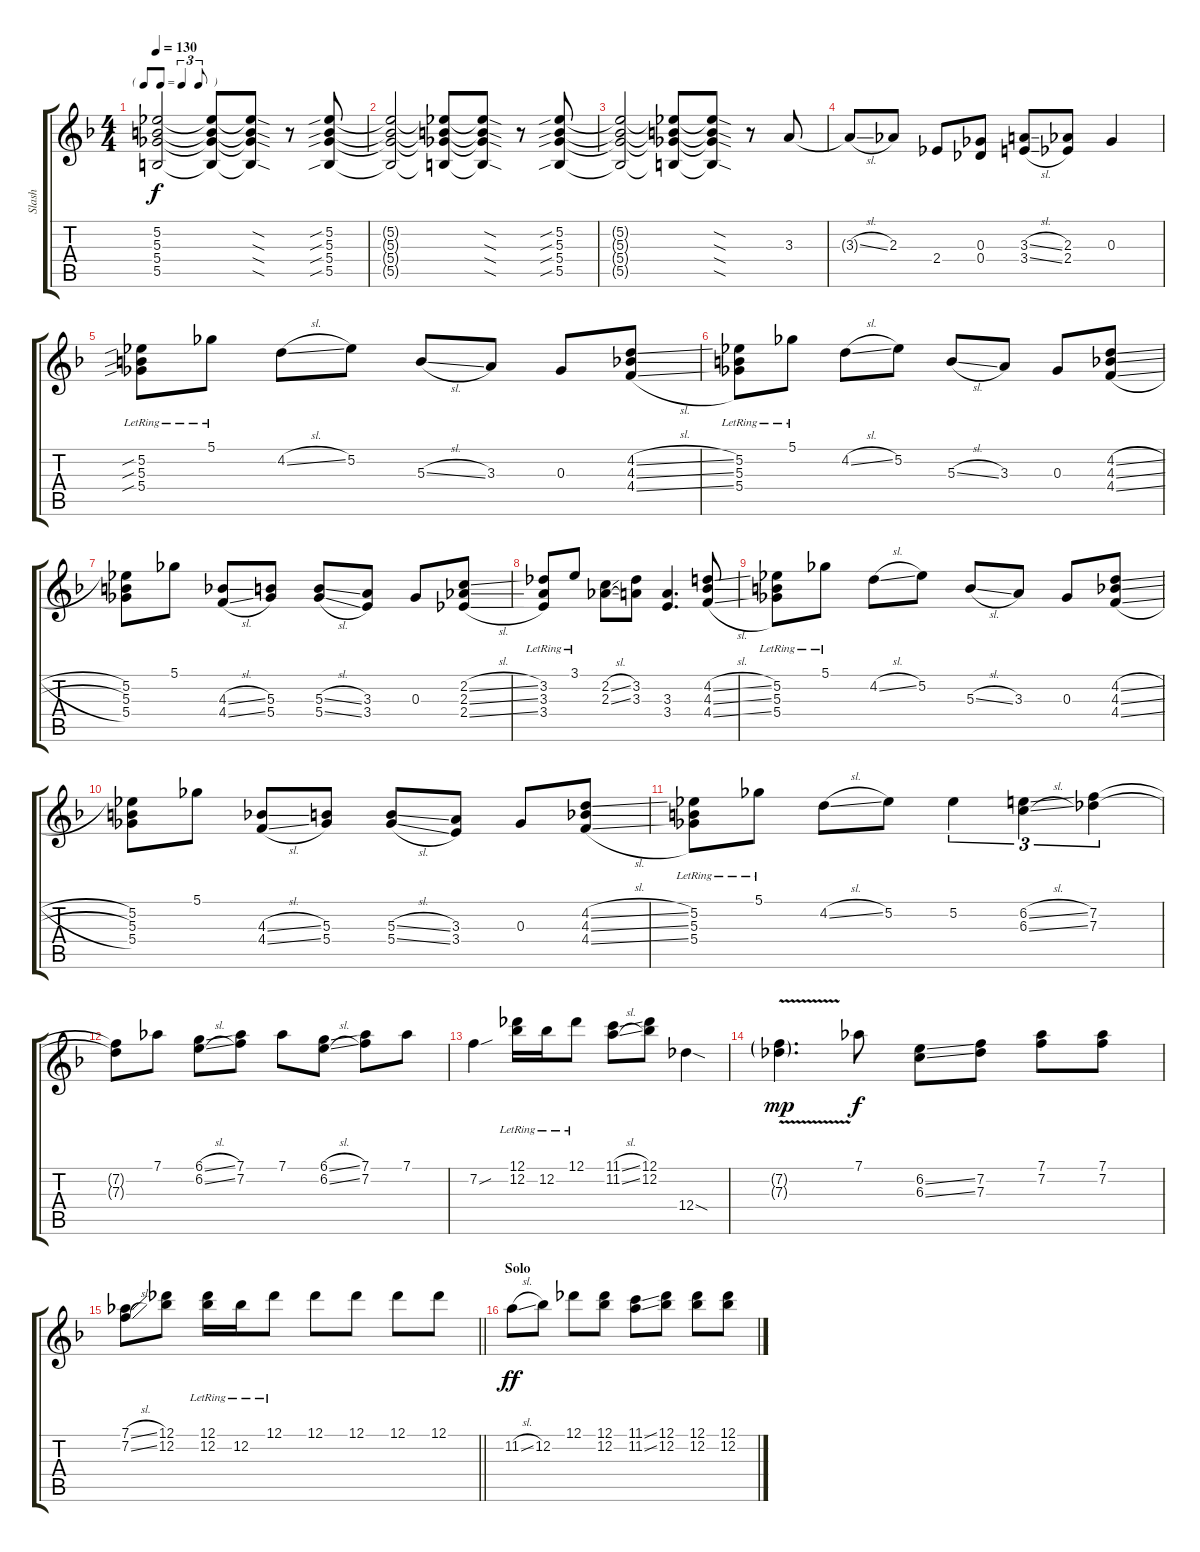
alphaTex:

\track ("Slash" "Slash") {instrument distortionguitar}
\staff {score tabs}
\tuning (Db4 Bb3 Gb3 Db3 Gb2 Db2) {hide}
\ts (4 4)
\tf triplet8th
\tempo 130
\clef g2
\ks f
(5.2 5.3 5.4 5.5).2{dy f} (5.2{t} 5.3{t} 5.4{t} 5.5{t}).8 (5.2{sod t} 5.3{sod t} 5.4{sod t} 5.5{sod t}).8 r.8 (5.2{sib} 5.3{sib} 5.4{sib} 5.5{sib}).8 |
(5.2{t} 5.3{t} 5.4{t} 5.5{t}).2 (5.2{t} 5.3{t} 5.4{t} 5.5{t}).8 (5.2{sod t} 5.3{sod t} 5.4{sod t} 5.5{sod t}).8 r.8 (5.2{sib} 5.3{sib} 5.4{sib} 5.5{sib}).8 |
(5.2{t} 5.3{t} 5.4{t} 5.5{t}).2 (5.2{t} 5.3{t} 5.4{t} 5.5{t}).8 (5.2{sod t} 5.3{sod t} 5.4{sod t} 5.5{sod t}).8 r.8 3.3.8 |
3.3{sl t}.8 2.3.8 2.4.8 (0.3 0.4).8 (3.3{sl} 3.4{sl}).8 (2.3 2.4).8 0.3.4 |
(5.2{sib lr} 5.3{sib lr} 5.4{sib lr}).8 5.1{lr}.8 4.2{sl}.8 5.2.8 5.3{sl}.8 3.3.8 0.3.8 (4.2{sl} 4.3{sl} 4.4{sl}).8 |
(5.2{lr} 5.3{lr} 5.4{lr}).8 5.1{lr}.8 4.2{sl}.8 5.2.8 5.3{sl}.8 3.3.8 0.3.8 (4.2{sl} 4.3{sl} 4.4{sl}).8 |
(5.2 5.3 5.4).8 5.1.8 (4.3{sl} 4.4{sl}).8 (5.3 5.4).8 (5.3{sl} 5.4{sl}).8 (3.3 3.4).8 0.3.8 (2.2{sl} 2.3{sl} 2.4{sl}).8 |
(3.2{lr} 3.3{lr} 3.4{lr}).8 3.1{lr}.8 (2.2{sl} 2.3{sl}).8 (3.2 3.3).8 (3.3 3.4).4{d} (4.2{sl} 4.3{sl} 4.4{sl}).8 |
(5.2{lr} 5.3{lr} 5.4{lr}).8 5.1{lr}.8 4.2{sl}.8 5.2.8 5.3{sl}.8 3.3.8 0.3.8 (4.2{sl} 4.3{sl} 4.4{sl}).8 |
(5.2 5.3 5.4).8 5.1.8 (4.3{sl} 4.4{sl}).8 (5.3 5.4).8 (5.3{sl} 5.4{sl}).8 (3.3 3.4).8 0.3.8 (4.2{sl} 4.3{sl} 4.4{sl}).8 |
(5.2{lr} 5.3{lr} 5.4{lr}).8 5.1{lr}.8 4.2{sl}.8 5.2.8 5.2.4{tu (3 2)} (6.2{sl} 6.3{sl}).4{tu (3 2)} (7.2 7.3).4{tu (3 2)} |
(7.2{t} 7.3{t}).8 7.1.8 (6.1{sl} 6.2{sl}).8 (7.1 7.2).8 7.1.8 (6.1{sl} 6.2{sl}).8 (7.1 7.2).8 7.1.8 |
7.2{sou}.4 (12.1{lr} 12.2{lr}).16 12.2{lr}.16 12.1{lr}.8 (11.1{sl} 11.2{sl}).8 (12.1 12.2).8 12.4{sod}.4 |
(7.2{v g} 7.3{v g}).4{d dy mp} 7.1.8{dy f} (6.2{ss} 6.3{ss}).8 (7.2 7.3).8 (7.1 7.2).8 (7.1 7.2).8 |
\barLineRight lightlight
(7.1{sl} 7.2{sl}).8 (12.1 12.2).8 (12.1{lr} 12.2{lr}).16 12.2{lr}.16 12.1{lr}.8 12.1.8 12.1.8 12.1.8 12.1.8 |
\section ("" "Solo")
11.2{sl}.8{dy ff volume 16 balance 8 instrument distortionguitar} 12.2.8 12.1.8 (12.1 12.2).8 (11.1{ss} 11.2{ss}).8 (12.1 12.2).8 (12.1 12.2).8 (12.1 12.2).8
